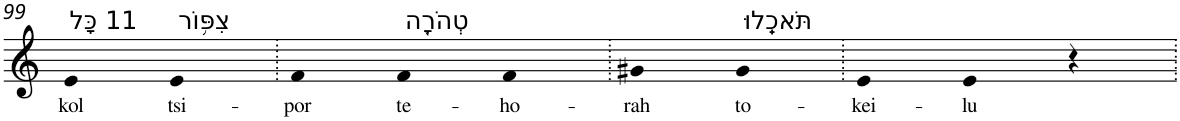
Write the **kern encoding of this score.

**kern	**text
*part1	*part1
*staff1	*staff1
*I"Piano	*
*I'Pno	*
!!LO:PB:g=z
*clefG2	*
*k[]	*
=99	=99
!LO:TX:a:t=11 כָּל	!
!	!LO:LY:b
4e	kol
!LO:TX:a:t=צִפּ֥וֹר	!
!	!LO:LY:b
4e	tsi-
=100.	=100.
!	!LO:LY:b
4f	-por
!LO:TX:a:t=טְהֹרָ֖ה	!
!	!LO:LY:b
4f	te-
!	!LO:LY:b
4f	-ho-
=101.	=101.
!	!LO:LY:b
4g#X	-rah
!LO:TX:a:t=תֹּאכֵֽלוּ	!
!	!LO:LY:b
4g#	to-
=102.	=102.
!	!LO:LY:b
4e	-kei-
!	!LO:LY:b
4e	-lu
4r	.
=.	=.
*-	*-
